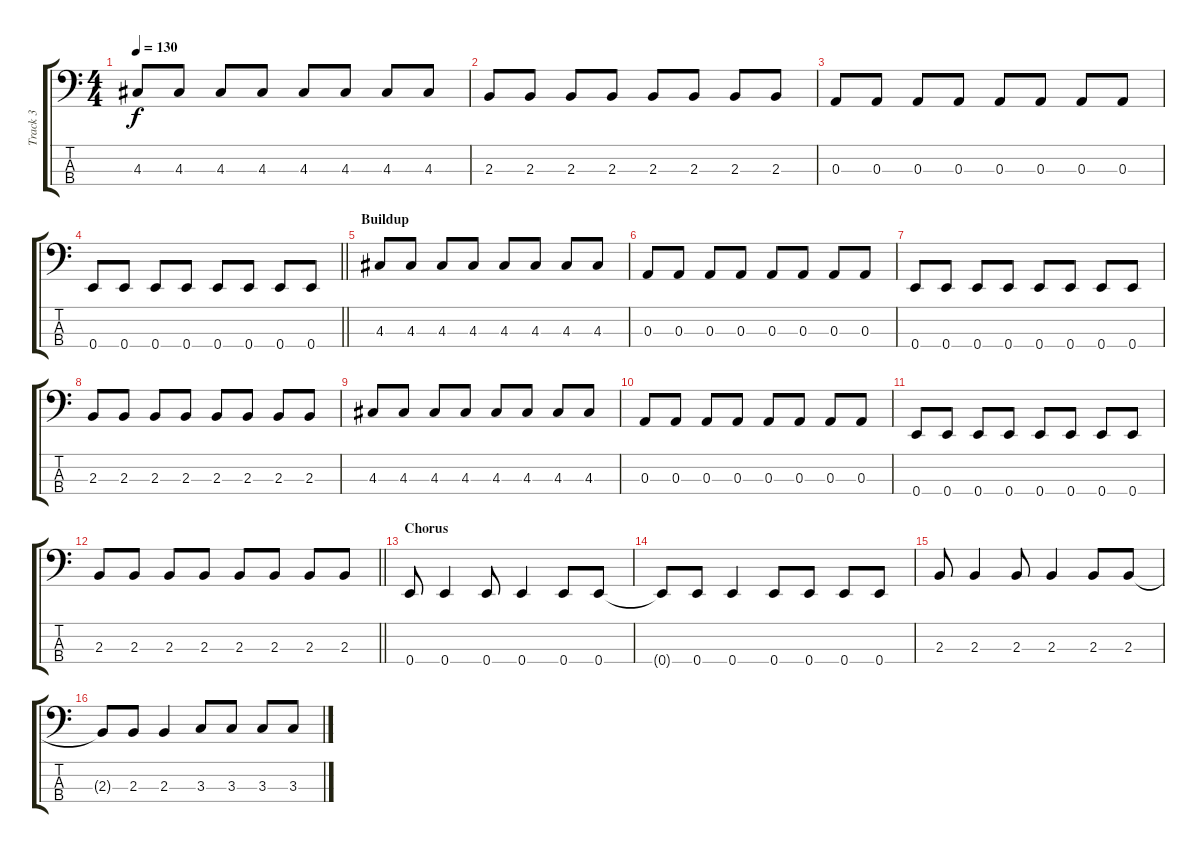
\track ("Track 3" "Track 3") {instrument electricbasspick}
\staff {score tabs}
\tuning (G2 D2 A1 E1) {hide}
\ts (4 4)
\tempo 130
\clef f4
\ks c
4.3.8{dy f} 4.3.8 4.3.8 4.3.8 4.3.8 4.3.8 4.3.8 4.3.8 |
2.3.8 2.3.8 2.3.8 2.3.8 2.3.8 2.3.8 2.3.8 2.3.8 |
0.3.8 0.3.8 0.3.8 0.3.8 0.3.8 0.3.8 0.3.8 0.3.8 |
\barLineRight lightlight
0.4.8 0.4.8 0.4.8 0.4.8 0.4.8 0.4.8 0.4.8 0.4.8 |
\section ("" "Buildup")
4.3.8 4.3.8 4.3.8 4.3.8 4.3.8 4.3.8 4.3.8 4.3.8 |
0.3.8 0.3.8 0.3.8 0.3.8 0.3.8 0.3.8 0.3.8 0.3.8 |
0.4.8 0.4.8 0.4.8 0.4.8 0.4.8 0.4.8 0.4.8 0.4.8 |
2.3.8 2.3.8 2.3.8 2.3.8 2.3.8 2.3.8 2.3.8 2.3.8 |
4.3.8 4.3.8 4.3.8 4.3.8 4.3.8 4.3.8 4.3.8 4.3.8 |
0.3.8 0.3.8 0.3.8 0.3.8 0.3.8 0.3.8 0.3.8 0.3.8 |
0.4.8 0.4.8 0.4.8 0.4.8 0.4.8 0.4.8 0.4.8 0.4.8 |
\barLineRight lightlight
2.3.8 2.3.8 2.3.8 2.3.8 2.3.8 2.3.8 2.3.8 2.3.8 |
\section ("" "Chorus")
0.4.8 0.4.4 0.4.8 0.4.4 0.4.8 0.4.8 |
0.4{t}.8 0.4.8 0.4.4 0.4.8 0.4.8 0.4.8 0.4.8 |
2.3.8 2.3.4 2.3.8 2.3.4 2.3.8 2.3.8 |
2.3{t}.8 2.3.8 2.3.4 3.3.8 3.3.8 3.3.8 3.3.8
